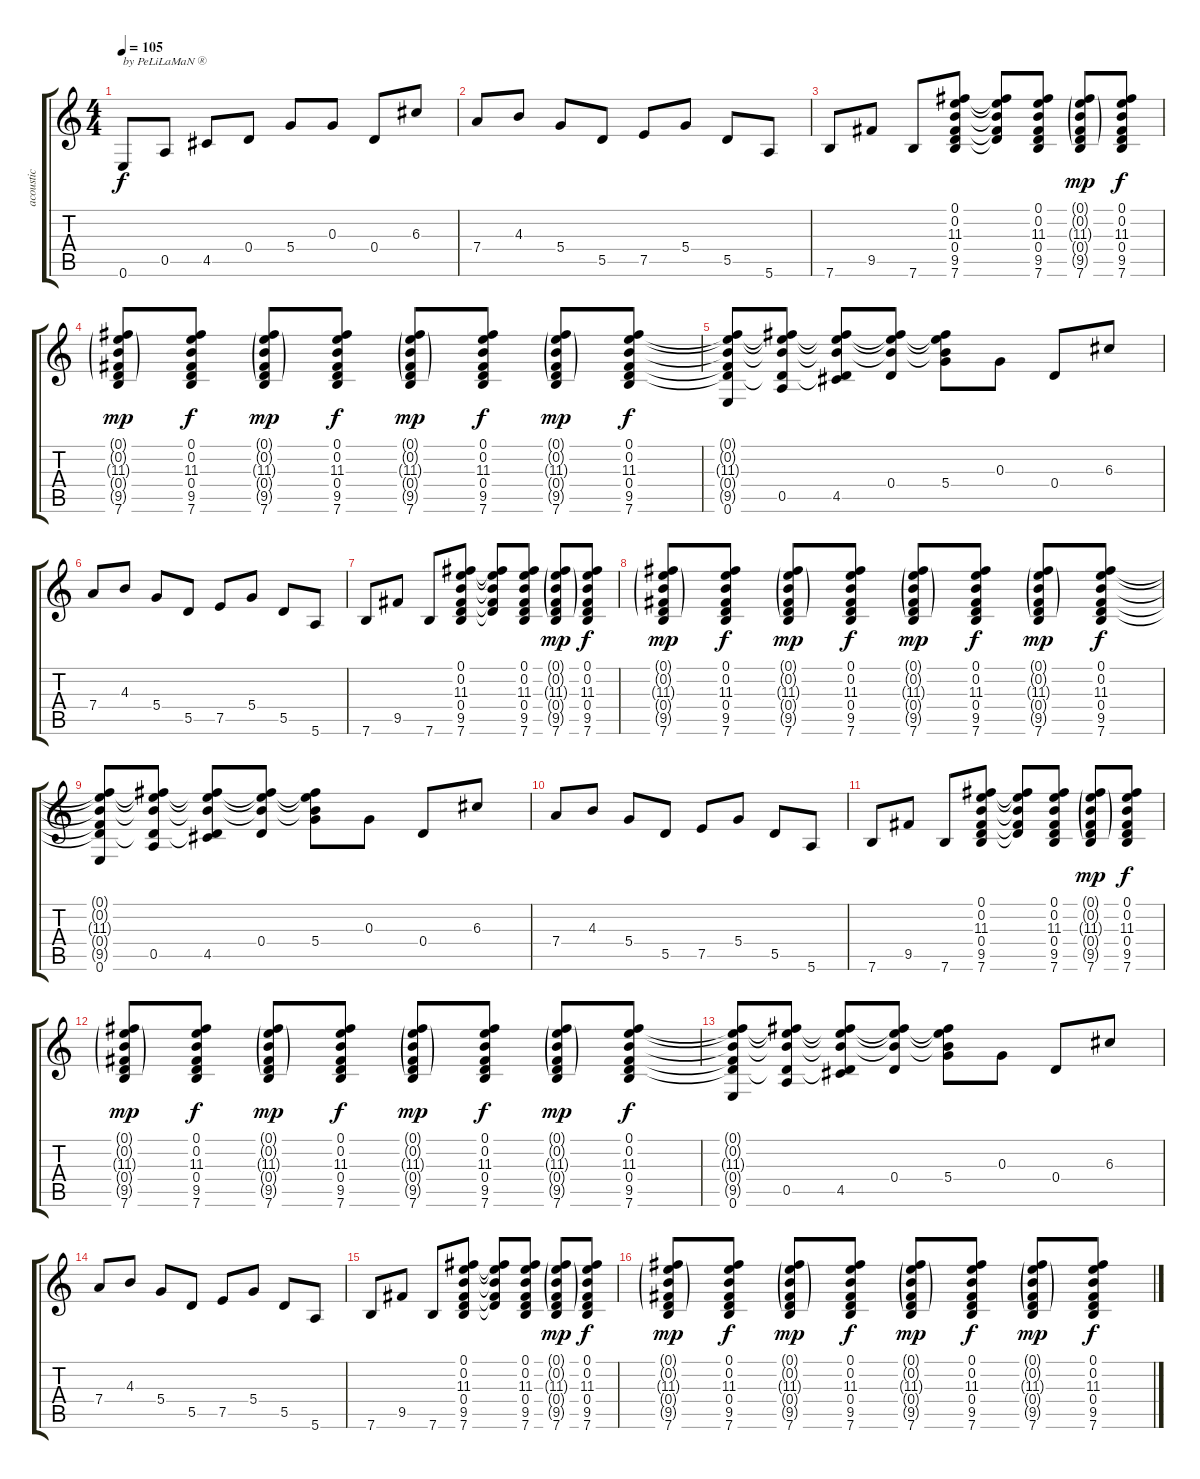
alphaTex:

\track ("acoustic" "acoustic") {instrument acousticguitarsteel}
\staff {score tabs}
\tuning (E4 B3 G3 D3 A2 E2) {hide}
\ts (4 4)
\tempo 105
\clef g2
\ks c
0.6.8{txt "by PeLiLaMaN ®" dy f instrument acousticguitarsteel} 0.5.8 4.5.8 0.4.8 5.4.8 0.3.8 0.4.8 6.3.8 |
7.4.8 4.3.8 5.4.8 5.5.8 7.5.8 5.4.8 5.5.8 5.6.8 |
7.6.8 9.5.8 7.6.8 (0.1 0.2 11.3 0.4 9.5 7.6).8 (0.1{t} 0.2{t} 11.3{t} 0.4{t} 9.5{t}).8 (0.1 0.2 11.3 0.4 9.5 7.6).8 (0.1{g} 0.2{g} 11.3{g} 0.4{g} 9.5{g} 7.6).8{dy mp} (0.1 0.2 11.3 0.4 9.5 7.6).8{dy f} |
(0.1{g} 0.2{g} 11.3{g} 0.4{g} 9.5{g} 7.6).8{dy mp} (0.1 0.2 11.3 0.4 9.5 7.6).8{dy f} (0.1{g} 0.2{g} 11.3{g} 0.4{g} 9.5{g} 7.6).8{dy mp} (0.1 0.2 11.3 0.4 9.5 7.6).8{dy f} (0.1{g} 0.2{g} 11.3{g} 0.4{g} 9.5{g} 7.6).8{dy mp} (0.1 0.2 11.3 0.4 9.5 7.6).8{dy f} (0.1{g} 0.2{g} 11.3{g} 0.4{g} 9.5{g} 7.6).8{dy mp} (0.1 0.2 11.3 0.4 9.5 7.6).8{dy f} |
(0.1{t} 0.2{t} 11.3{t} 0.4{t} 9.5{t} 0.6).8 (0.1{t} 0.2{t} 11.3{t} 0.4{t} 0.5).8 (0.1{t} 0.2{t} 11.3{t} 0.4{t} 4.5).8 (0.1{t} 0.2{t} 11.3{t} 0.4).8 (0.1{t} 0.2{t} 11.3{t} 5.4).8 0.3.8 0.4.8 6.3.8 |
7.4.8 4.3.8 5.4.8 5.5.8 7.5.8 5.4.8 5.5.8 5.6.8 |
7.6.8 9.5.8 7.6.8 (0.1 0.2 11.3 0.4 9.5 7.6).8 (0.1{t} 0.2{t} 11.3{t} 0.4{t} 9.5{t}).8 (0.1 0.2 11.3 0.4 9.5 7.6).8 (0.1{g} 0.2{g} 11.3{g} 0.4{g} 9.5{g} 7.6).8{dy mp} (0.1 0.2 11.3 0.4 9.5 7.6).8{dy f} |
(0.1{g} 0.2{g} 11.3{g} 0.4{g} 9.5{g} 7.6).8{dy mp} (0.1 0.2 11.3 0.4 9.5 7.6).8{dy f} (0.1{g} 0.2{g} 11.3{g} 0.4{g} 9.5{g} 7.6).8{dy mp} (0.1 0.2 11.3 0.4 9.5 7.6).8{dy f} (0.1{g} 0.2{g} 11.3{g} 0.4{g} 9.5{g} 7.6).8{dy mp} (0.1 0.2 11.3 0.4 9.5 7.6).8{dy f} (0.1{g} 0.2{g} 11.3{g} 0.4{g} 9.5{g} 7.6).8{dy mp} (0.1 0.2 11.3 0.4 9.5 7.6).8{dy f} |
(0.1{t} 0.2{t} 11.3{t} 0.4{t} 9.5{t} 0.6).8 (0.1{t} 0.2{t} 11.3{t} 0.4{t} 0.5).8 (0.1{t} 0.2{t} 11.3{t} 0.4{t} 4.5).8 (0.1{t} 0.2{t} 11.3{t} 0.4).8 (0.1{t} 0.2{t} 11.3{t} 5.4).8 0.3.8 0.4.8 6.3.8 |
7.4.8 4.3.8 5.4.8 5.5.8 7.5.8 5.4.8 5.5.8 5.6.8 |
7.6.8 9.5.8 7.6.8 (0.1 0.2 11.3 0.4 9.5 7.6).8 (0.1{t} 0.2{t} 11.3{t} 0.4{t} 9.5{t}).8 (0.1 0.2 11.3 0.4 9.5 7.6).8 (0.1{g} 0.2{g} 11.3{g} 0.4{g} 9.5{g} 7.6).8{dy mp} (0.1 0.2 11.3 0.4 9.5 7.6).8{dy f} |
(0.1{g} 0.2{g} 11.3{g} 0.4{g} 9.5{g} 7.6).8{dy mp} (0.1 0.2 11.3 0.4 9.5 7.6).8{dy f} (0.1{g} 0.2{g} 11.3{g} 0.4{g} 9.5{g} 7.6).8{dy mp} (0.1 0.2 11.3 0.4 9.5 7.6).8{dy f} (0.1{g} 0.2{g} 11.3{g} 0.4{g} 9.5{g} 7.6).8{dy mp} (0.1 0.2 11.3 0.4 9.5 7.6).8{dy f} (0.1{g} 0.2{g} 11.3{g} 0.4{g} 9.5{g} 7.6).8{dy mp} (0.1 0.2 11.3 0.4 9.5 7.6).8{dy f} |
(0.1{t} 0.2{t} 11.3{t} 0.4{t} 9.5{t} 0.6).8 (0.1{t} 0.2{t} 11.3{t} 0.4{t} 0.5).8 (0.1{t} 0.2{t} 11.3{t} 0.4{t} 4.5).8 (0.1{t} 0.2{t} 11.3{t} 0.4).8 (0.1{t} 0.2{t} 11.3{t} 5.4).8 0.3.8 0.4.8 6.3.8 |
7.4.8 4.3.8 5.4.8 5.5.8 7.5.8 5.4.8 5.5.8 5.6.8 |
7.6.8 9.5.8 7.6.8 (0.1 0.2 11.3 0.4 9.5 7.6).8 (0.1{t} 0.2{t} 11.3{t} 0.4{t} 9.5{t}).8 (0.1 0.2 11.3 0.4 9.5 7.6).8 (0.1{g} 0.2{g} 11.3{g} 0.4{g} 9.5{g} 7.6).8{dy mp} (0.1 0.2 11.3 0.4 9.5 7.6).8{dy f} |
(0.1{g} 0.2{g} 11.3{g} 0.4{g} 9.5{g} 7.6).8{dy mp} (0.1 0.2 11.3 0.4 9.5 7.6).8{dy f} (0.1{g} 0.2{g} 11.3{g} 0.4{g} 9.5{g} 7.6).8{dy mp} (0.1 0.2 11.3 0.4 9.5 7.6).8{dy f} (0.1{g} 0.2{g} 11.3{g} 0.4{g} 9.5{g} 7.6).8{dy mp} (0.1 0.2 11.3 0.4 9.5 7.6).8{dy f} (0.1{g} 0.2{g} 11.3{g} 0.4{g} 9.5{g} 7.6).8{dy mp} (0.1 0.2 11.3 0.4 9.5 7.6).8{dy f}
